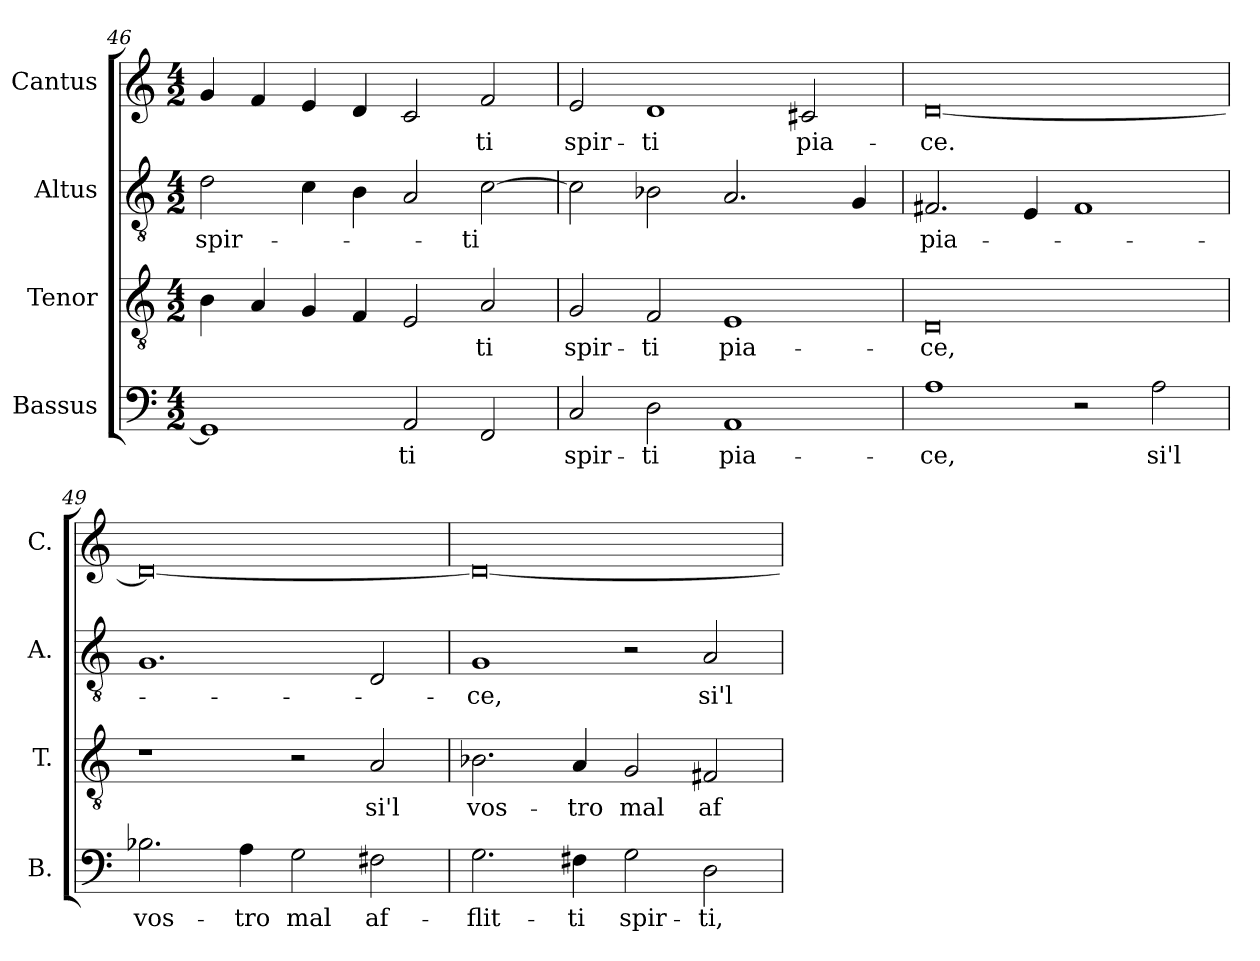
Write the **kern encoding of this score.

**kern	**text	**kern	**text	**kern	**text	**kern	**text
*part4	*part4	*part3	*part3	*part2	*part2	*part1	*part1
*staff4	*staff4	*staff3	*staff3	*staff2	*staff2	*staff1	*staff1
*I"Bassus	*	*I"Tenor	*	*I"Altus	*	*I"Cantus	*
*I'B.	*	*I'T.	*	*I'A.	*	*I'C.	*
*clefF4	*	*clefGv2	*	*clefGv2	*	*clefG2	*
*	*	*ITrd7c12	*	*ITrd7c12	*	*	*
*k[]	*	*k[]	*	*k[]	*	*k[]	*
*C:	*	*C:	*	*C:	*	*C:	*
*M4/2	*	*M4/2	*	*M4/2	*	*M4/2	*
=46	=46	=46	=46	=46	=46	=46	=46
!	!	!	!	!	!LO:LY:b:color=#000000	!	!
1GGi]	.	4BBi\	.	2Di\	spir-	4gi/	.
.	.	4AAi/	.	.	.	4fi/	.
.	.	4GGi/	.	4Ci\	.	4ei/	.
.	.	4FFi/	.	4BBi\	.	4di/	.
!	!LO:LY:b:color=#000000	!	!	!	!	!	!
2AAi/	-ti	2EEi/	.	2AAi/	.	2ci/	.
!	!	!	!LO:LY:b:color=#000000	!	!	!	!
!	!	!	!	!	!LO:LY:b:color=#000000	!	!
!	!	!	!	!	!	!	!LO:LY:b:color=#000000
2FFi/	.	2AAi/	-ti	[>2Ci\	-ti	2fi/	-ti
=47	=47	=47	=47	=47	=47	=47	=47
!	!LO:LY:b:color=#000000	!	!	!	!	!	!
!	!	!	!LO:LY:b:color=#000000	!	!	!	!
!	!	!	!	!	!	!	!LO:LY:b:color=#000000
2Ci/	spir-	2GGi/	spir-	2Ci\]	.	2ei/	spir-
!	!LO:LY:b:color=#000000	!	!	!	!	!	!
!	!	!	!LO:LY:b:color=#000000	!	!	!	!
!	!	!	!	!	!	!	!LO:LY:b:color=#000000
2Di\	-ti	2FFi/	-ti	2BB-i\	.	1di	-ti
!	!LO:LY:b:color=#000000	!	!	!	!	!	!
!	!	!	!LO:LY:b:color=#000000	!	!	!	!
1AAi	pia-	1EEi	pia-	2.AAi/	.	.	.
!	!	!	!	!	!	!	!LO:LY:b:color=#000000
.	.	.	.	.	.	2c#i/	pia-
.	.	.	.	4GGi/	.	.	.
=48	=48	=48	=48	=48	=48	=48	=48
!	!LO:LY:b:color=#000000	!	!	!	!	!	!
!	!	!	!LO:LY:b:color=#000000	!	!	!	!
!	!	!	!	!	!LO:LY:b:color=#000000	!	!
!	!	!	!	!	!	!	!LO:LY:b:color=#000000
1Ai	-ce,	0DDi	-ce,	2.FF#i/	pia-	[<0di	-ce.
.	.	.	.	4EEi/	.	.	.
2r	.	.	.	1FF#i	.	.	.
!	!LO:LY:b:color=#000000	!	!	!	!	!	!
2Ai\	si'l	.	.	.	.	.	.
!!LO:LB:g=z
=49	=49	=49	=49	=49	=49	=49	=49
!	!LO:LY:b:color=#000000	!	!	!	!	!	!
2.B-i\	vos-	1r	.	1.GGi	.	0di_<	.
!	!LO:LY:b:color=#000000	!	!	!	!	!	!
4Ai\	-tro	.	.	.	.	.	.
!	!LO:LY:b:color=#000000	!	!	!	!	!	!
2Gi\	mal	2r	.	.	.	.	.
!	!LO:LY:b:color=#000000	!	!	!	!	!	!
!	!	!	!LO:LY:b:color=#000000	!	!	!	!
2F#i\	af-	2AAi/	si'l	2DDi/	.	.	.
=50	=50	=50	=50	=50	=50	=50	=50
!	!LO:LY:b:color=#000000	!	!	!	!	!	!
!	!	!	!LO:LY:b:color=#000000	!	!	!	!
!	!	!	!	!	!LO:LY:b:color=#000000	!	!
2.Gi\	-flit-	2.BB-i\	vos-	1GGi	-ce,	0di_<	.
!	!LO:LY:b:color=#000000	!	!	!	!	!	!
!	!	!	!LO:LY:b:color=#000000	!	!	!	!
4F#i\	-ti	4AAi/	-tro	.	.	.	.
!	!LO:LY:b:color=#000000	!	!	!	!	!	!
!	!	!	!LO:LY:b:color=#000000	!	!	!	!
2Gi\	spir-	2GGi/	mal	2r	.	.	.
!	!LO:LY:b:color=#000000	!	!	!	!	!	!
!	!	!	!LO:LY:b:color=#000000	!	!	!	!
!	!	!	!	!	!LO:LY:b:color=#000000	!	!
2Di\	-ti,	2FF#i/	af-	2AAi/	si'l	.	.
=	=	=	=	=	=	=	=
*-	*-	*-	*-	*-	*-	*-	*-
